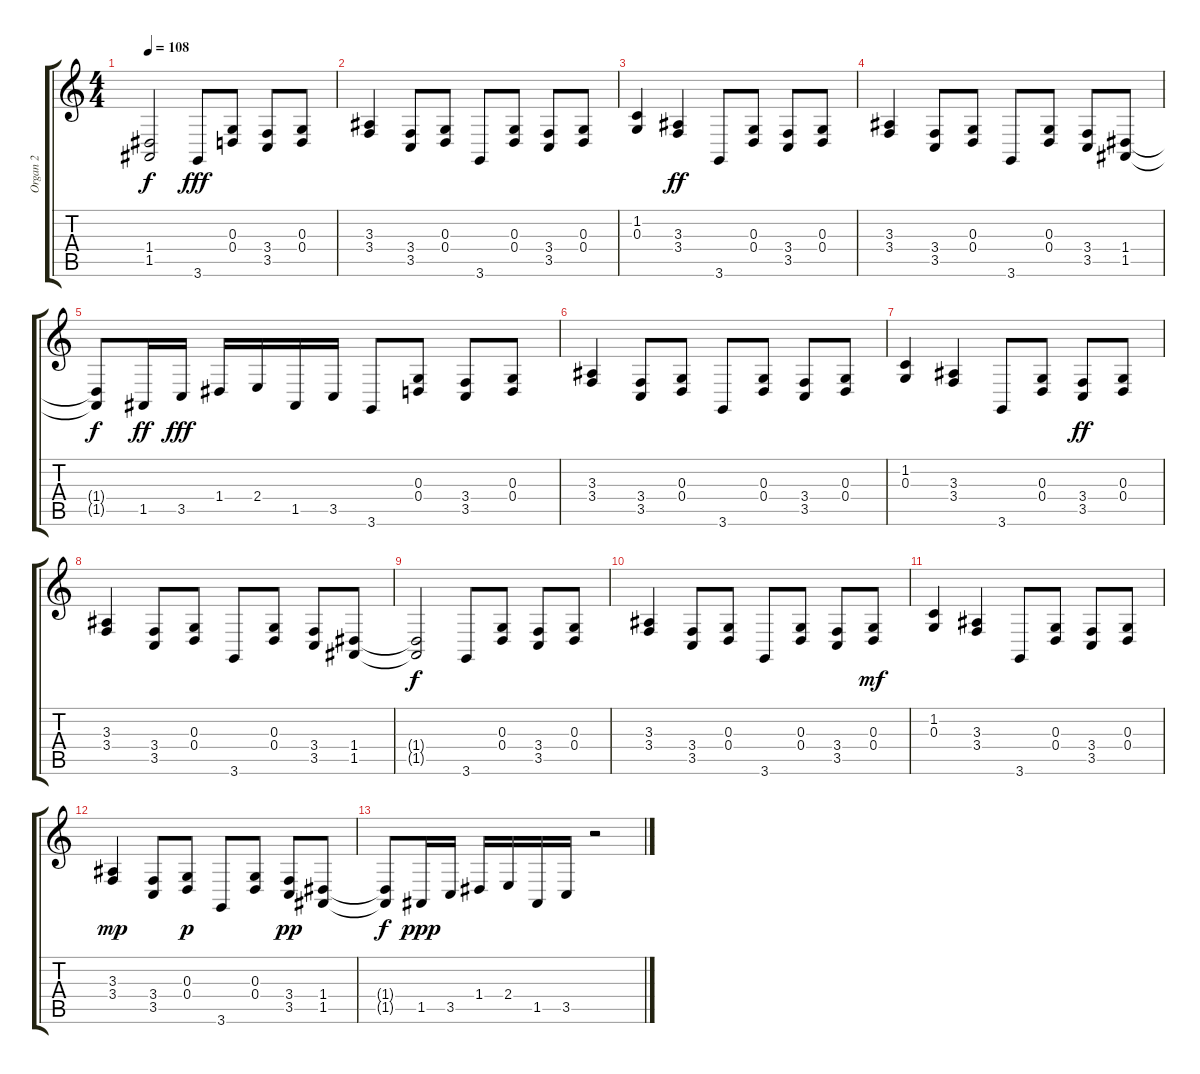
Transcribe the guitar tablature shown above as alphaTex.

\track ("Organ 2" "Organ 2") {instrument churchorgan}
\staff {score tabs}
\tuning (E4 B3 G3 D3 A2 E2) {hide}
\ts (4 4)
\tempo 108
\clef g2
\ks c
(1.4{t} 1.5{t}).2{dy f} 3.6.8{dy fff} (0.3 0.4).8 (3.4 3.5).8 (0.3 0.4).8 |
(3.3 3.4).4 (3.4 3.5).8 (0.3 0.4).8 3.6.8 (0.3 0.4).8 (3.4 3.5).8 (0.3 0.4).8 |
(1.2 0.3).4 (3.3 3.4).4{dy ff} 3.6.8 (0.3 0.4).8 (3.4 3.5).8 (0.3 0.4).8 |
(3.3 3.4).4 (3.4 3.5).8 (0.3 0.4).8 3.6.8 (0.3 0.4).8 (3.4 3.5).8 (1.4 1.5).8 |
(1.4{t} 1.5{t}).8{dy f} 1.5.16{dy ff} 3.5.16{dy fff} 1.4.16 2.4.16 1.5.16 3.5.16 3.6.8 (0.3 0.4).8 (3.4 3.5).8 (0.3 0.4).8 |
(3.3 3.4).4 (3.4 3.5).8 (0.3 0.4).8 3.6.8 (0.3 0.4).8 (3.4 3.5).8 (0.3 0.4).8 |
(1.2 0.3).4 (3.3 3.4).4 3.6.8 (0.3 0.4).8 (3.4 3.5).8{dy ff} (0.3 0.4).8 |
(3.3 3.4).4 (3.4 3.5).8 (0.3 0.4).8 3.6.8 (0.3 0.4).8 (3.4 3.5).8 (1.4 1.5).8 |
(1.4{t} 1.5{t}).2{dy f} 3.6.8 (0.3 0.4).8 (3.4 3.5).8 (0.3 0.4).8 |
(3.3 3.4).4 (3.4 3.5).8 (0.3 0.4).8 3.6.8 (0.3 0.4).8 (3.4 3.5).8 (0.3 0.4).8{dy mf} |
(1.2 0.3).4 (3.3 3.4).4 3.6.8 (0.3 0.4).8 (3.4 3.5).8 (0.3 0.4).8 |
(3.3 3.4).4{dy mp} (3.4 3.5).8 (0.3 0.4).8{dy p} 3.6.8 (0.3 0.4).8 (3.4 3.5).8{dy pp} (1.4 1.5).8 |
(1.4{t} 1.5{t}).8{dy f} 1.5.16{dy ppp} 3.5.16 1.4.16 2.4.16 1.5.16 3.5.16 r.2
